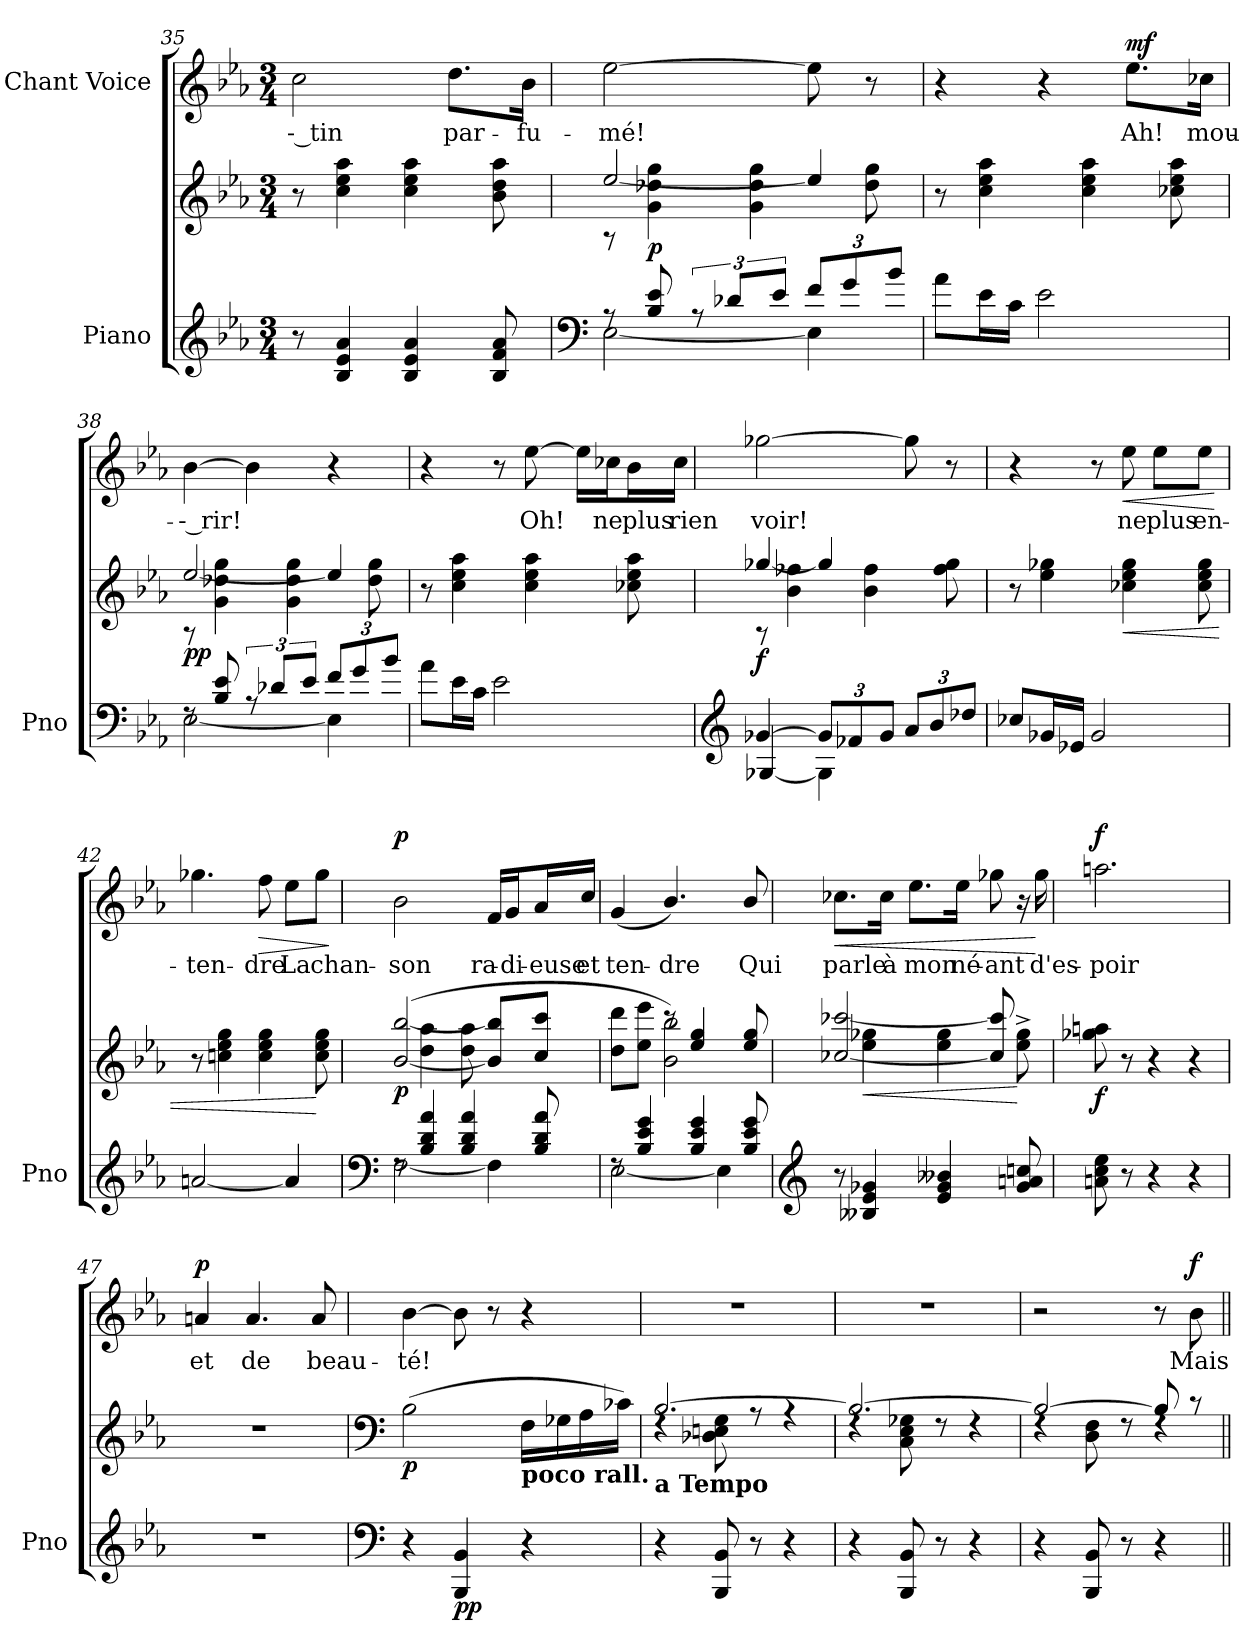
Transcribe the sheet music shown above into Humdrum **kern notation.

**kern	**kern	**dynam	**kern	**text	**dynam
*part2	*part2	*part2	*part1	*part1	*part1
*staff3	*staff2	*staff2/3	*staff1	*staff1	*staff1
*I"Piano	*	*	*I"Chant Voice	*	*
*I'Pno	*	*	*	*	*
!!LO:LB:g=z
*clefG2	*clefG2	*	*clefG2	*	*
*k[b-e-a-]	*k[b-e-a-]	*	*k[b-e-a-]	*	*
*M3/4	*M3/4	*	*M3/4	*	*
=35	=35	=35	=35	=35	=35
!	!	!	!	!LO:LY:b	!
8r	8r	.	2cc\	-- tin	.
4B-/ 4e-/ 4a-/	4cc\ 4ee-\ 4aa-\	.	.	.	.
4B-/ 4e-/ 4a-/	4cc\ 4ee-\ 4aa-\	.	.	.	.
!	!	!	!	!LO:LY:b	!
.	.	.	8.dd\L	par-	.
8B-/ 8f/ 8a-/	8b-\ 8dd\ 8aa-\	.	.	.	.
!	!	!	!	!LO:LY:b	!
.	.	.	16b-\Jk	-fu-	.
=36	=36	=36	=36	=36	=36
*clefF4	*	*	*	*	*
*^	*^	*	*	*	*
!	!	!	!	!	!	!LO:LY:b	!
8rA	[2E-\	8rA	[2ee-/	.	[2ee-\	-mé!	.
!	!	!	!	!LO:DY:a=2	!	!	!
8B-/ 8e-/	.	4g\ 4dd-X\ 4gg\	.	p	.	.	.
12rA	.	.	.	.	.	.	.
12d-X/L	.	.	.	.	.	.	.
.	.	4g\ 4dd-\ 4gg\	.	.	.	.	.
12e-/J	.	.	.	.	.	.	.
*Xbrackettup	*	*	*	*	*	*	*
12f/L	4E-\]	.	4ee-/]	.	8ee-\]	.	.
12g/	.	.	.	.	.	.	.
.	.	8dd-\ 8gg\	.	.	8r	.	.
12b-/J	.	.	.	.	.	.	.
*v	*v	*	*	*	*	*	*
*	*v	*v	*	*	*	*
=37	=37	=37	=37	=37	=37
8a-\L	8r	.	4r	.	.
16e-\L	4cc\ 4ee-\ 4aa-\	.	.	.	.
16c\JJ	.	.	.	.	.
2e-\	.	.	4r	.	.
.	4cc\ 4ee-\ 4aa-\	.	.	.	.
!	!	!	!	!LO:LY:b	!LO:DY:a
.	.	.	8.ee-\L	Ah!	mf
.	8cc-X\ 8ee-\ 8aa-\	.	.	.	.
!	!	!	!	!LO:LY:b	!
.	.	.	16cc-X\Jk	mou-	.
!!LO:LB:g=z
=38	=38	=38	=38	=38	=38
*^	*^	*	*	*	*
!	!	!	!	!LO:DY:b	!	!LO:LY:b	!
8rF	[2E-\	8rA	[2ee-/	pp	[4b-\	-- rir!	.
8B-/ 8e-/	.	4g\ 4dd-X\ 4gg\	.	.	.	.	.
*brackettup	*	*	*	*	*	*	*
12rA	.	.	.	.	4b-\]	.	.
12d-X/L	.	.	.	.	.	.	.
.	.	4g\ 4dd-\ 4gg\	.	.	.	.	.
12e-/J	.	.	.	.	.	.	.
*Xbrackettup	*	*	*	*	*	*	*
12f/L	4E-\]	.	4ee-/]	.	4r	.	.
12g/	.	.	.	.	.	.	.
.	.	8dd-\ 8gg\	.	.	.	.	.
12b-/J	.	.	.	.	.	.	.
*v	*v	*	*	*	*	*	*
*	*v	*v	*	*	*	*
=39	=39	=39	=39	=39	=39
8a-\L	8r	.	4r	.	.
16e-\L	4cc\ 4ee-\ 4aa-\	.	.	.	.
16c\JJ	.	.	.	.	.
2e-\	.	.	8r	.	.
!	!	!	!	!LO:LY:b	!LO:DY:a
!	!	!	!	!	!LO:DY:n=1:a
.	4cc\ 4ee-\ 4aa-\	.	[8ee-\	Oh!	other-dynamics f
.	.	.	16ee-\LL]	.	.
!	!	!	!	!LO:LY:b	!
.	.	.	16cc-X\J	ne	.
!	!	!	!	!LO:LY:b	!
.	8cc-X\ 8ee-\ 8aa-\	.	16b-\L	plus	.
!	!	!	!	!LO:LY:b	!
.	.	.	16cc-\JJ	rien	.
=40	=40	=40	=40	=40	=40
*clefG2	*	*	*	*	*
*^	*^	*	*	*	*
!	!	!	!	!LO:DY:b	!	!LO:LY:b	!
[4g-X/	[4G-X:/	8rA	[4gg-X/	f	[2gg-X\	voir!	.
.	.	4b-\ 4ff-X\	.	.	.	.	.
12g-/L]	4G-\]	.	4gg-/]	.	.	.	.
12f-X/	.	.	.	.	.	.	.
.	.	4b-\ 4ff-\	.	.	.	.	.
12g-/J	.	.	.	.	.	.	.
12a-/L	4reyy	.	4ryy	.	8gg-\]	.	.
12b-/	.	.	.	.	.	.	.
.	.	8ff-\ 8gg-\	.	.	8r	.	.
12dd-X/J	.	.	.	.	.	.	.
*v	*v	*	*	*	*	*	*
*	*v	*v	*	*	*	*
!!LO:PB:g=z
=41	=41	=41	=41	=41	=41
8cc-X/L	8r	.	4r	.	.
16g-X/L	4ee-\ 4gg-X\	.	.	.	.
16e-X/JJ	.	.	.	.	.
2g-/	.	.	8r	.	.
!	!	!LO:HP:b	!	!LO:LY:b	!LO:HP:b
.	4cc-X\ 4ee-\ 4gg-\	<	8ee-\	ne	<
!	!	!	!	!LO:LY:b	!
.	.	.	8ee-\L	plus	.
!	!	!	!	!LO:LY:b	!
.	8cc-\ 8ee-\ 8gg-\	.	8ee-\J	en-	.
.	.	.	.	.	[
=42	=42	=42	=42	=42	=42
!	!	!	!	!LO:LY:b	!
[2an/	8r	.	4.gg-X\	-ten-	.
.	4ccn\ 4ee-\ 4gg\	.	.	.	.
!	!	!	!	!LO:LY:b	!LO:HP:b
.	4cc\ 4ee-\ 4gg\	.	8ff\	-dre	>
!	!	!	!	!LO:LY:b	!
4a/]	.	.	8ee-\L	La	.
!	!	!	!	!LO:LY:b	!
.	8cc\ 8ee-\ 8gg\	[	8gg-\J	chan-	.
.	.	.	.	.	]
=43	=43	=43	=43	=43	=43
*clefF4	*	*	*	*	*
*^	*^	*	*	*	*
!	!	!	!	!LO:DY:b	!	!LO:LY:b	!LO:DY:a
8rF	[2F\	8rDyy	(>[2b-/ [2bb-/	p	2b-\	-son	p
4B-/ 4d/ 4a-/	.	4dd\ 4aa-\	.	.	.	.	.
4B-/ 4d/ 4a-/	.	8dd\ 8aa-\	.	.	.	.	.
!	!	!	!	!	!	!LO:LY:b	!
.	4F\]	8rDyy	8b-/] 8bb-/]L	.	16f/LL	ra-	.
!	!	!	!	!	!	!LO:LY:b	!
.	.	.	.	.	16g/J	-di-	.
!	!	!	!	!	!	!LO:LY:b	!
8B-/ 8d/ 8a-/	.	8rFyy	8cc/ 8ccc/J	.	16a-/L	-euse	.
!	!	!	!	!	!	!LO:LY:b	!
.	.	.	.	.	16cc/JJ	et	.
!!LO:LB:g=z
=44	=44	=44	=44	=44	=44	=44	=44
!	!	!	!	!	!	!LO:LY:b	!
8rF	[2E-\	8dd\ 8ddd\L	4reyy	.	(<4g/	ten-	.
4B-/ 4e-/ 4g/	.	8ee-\ 8eee-\J	.	.	.	.	.
!	!	!	!	!	!	!LO:LY:b	!
.	.	8rccc	2b-\ 2bb-\)	.	4.b-/)	-dre	.
4B-/ 4e-/ 4g/	.	4ee-/ 4gg/	.	.	.	.	.
.	4E-\]	.	.	.	.	.	.
!	!	!	!	!	!	!LO:LY:b	!
8B-/ 8e-/ 8g/	.	8ee-/ 8gg/	.	.	8b-/	Qui	.
*v	*v	*	*	*	*	*	*
=45	=45	=45	=45	=45	=45	=45
*clefG2	*	*	*	*	*	*
!	!	!	!	!	!LO:LY:b	!LO:HP:b
8r	8rDyy	[2cc-X/ [2ccc-X/	.	8.cc-X\L	parle	<
!	!	!	!LO:HP:b	!	!	!
4B--X/ 4e-/ 4g-X/	4ee-\ 4gg-X\	.	<	.	.	.
!	!	!	!	!	!LO:LY:b	!
.	.	.	.	16cc-\Jk	à	.
!	!	!	!	!	!LO:LY:b	!
.	.	.	.	8.ee-\L	mon	.
4e-/ 4g-/ 4b--X/	4ee-\ 4gg-\	.	.	.	.	.
!	!	!	!	!	!LO:LY:b	!
.	.	.	.	16ee-\Jk	né-	.
!	!	!	!	!	!LO:LY:b	!
.	.	8cc-/] 8ccc-/]	.	8gg-X\	-ant	.
8g-/ 8an/ 8ccn/	8ee-\^ 8gg-\^	8rgyy	[	16r	.	.
!	!	!	!	!	!LO:LY:b	!
.	.	.	.	16gg-\	d'es-	[
*	*v	*v	*	*	*	*
=46	=46	=46	=46	=46	=46
!	!	!LO:DY:b	!	!LO:LY:b	!LO:DY:a
8an\ 8cc\ 8ee-\	8gg-X\ 8aan\	f	2.aan\	-poir	f
8r	8r	.	.	.	.
4r	4r	.	.	.	.
4r	4r	.	.	.	.
!!LO:LB:g=z
=47	=47	=47	=47	=47	=47
!	!	!	!	!LO:LY:b	!LO:DY:a
2.r	2.r	.	4an/	et	p
!	!	!	!	!LO:LY:b	!
.	.	.	4.a/	de	.
!	!	!	!	!LO:LY:b	!
.	.	.	8a/	beau-	.
=48	=48	=48	=48	=48	=48
*clefF4	*clefF4	*	*	*	*
!	!	!LO:DY:b	!	!LO:LY:b	!
*	*	*	*^	*	*
*	*	*	*	*^	*	*
*	*	*	*	*	*^	*	*
4r	(>2B-\	p	[4b-\	2ryy	2ryy	2ryy	-té!	.
!	!	!LO:DY:b=2	!	!	!	!	!	!
4BBB-/ 4BB-/	.	pp	8b-\]	.	.	.	.	.
.	.	.	8r	.	.	.	.	.
*	*	*	*MM68	*	*	*	*	*
!	!LO:TX:b:B:t=poco rall.	!	!	!	!	!	!	!
4r	16F\LL	.	4r	16ryy	8ryy	8.ryy	.	.
*	*	*	*MM66	*	*	*	*	*
.	16G-X\	.	.	8.ryy	.	.	.	.
*	*	*	*MM64	*	*	*	*	*
.	16A-\	.	.	.	8ryy	.	.	.
*	*	*	*MM62	*	*	*	*	*
.	16c-X\JJ)	.	.	.	.	16ryy	.	.
*	*	*	*v	*v	*v	*v	*	*
=49	=49	=49	=49	=49	=49
*	*	*	*MM72	*	*
*	*^	*	*^	*	*
*	*	*	*	*	*^	*	*
*	*	*	*	*	*	*^	*	*
!	!LO:TX:b:B:t=a Tempo	!	!	!	!	!	!	!	!
*	*	*	*	*v	*v	*v	*v	*	*
4r	[2.B-/	4rF	.	2.r	.	.
8BBB-/ 8BB-/	.	8D-X\ 8En\ 8G\	.	.	.	.
8r	.	8rA	.	.	.	.
4r	.	4rA	.	.	.	.
!!LO:LB:g=z
=50	=50	=50	=50	=50	=50	=50
4r	2.B-/_	4rF	.	2.r	.	.
8BBB-/ 8BB-/	.	8C\ 8E-\ 8G-X\	.	.	.	.
8r	.	8rF	.	.	.	.
4r	.	4rF	.	.	.	.
=51	=51	=51	=51	=51	=51	=51
4r	2B-/_	4rF	.	2r	.	.
8BBB-/ 8BB-/	.	8D\ 8F\	.	.	.	.
8r	.	8rF	.	.	.	.
4r	8B-/]	4rF	.	8r	.	.
!	!	!	!	!	!LO:LY:b	!LO:DY:a
.	8r	.	.	8b-\	Mais	f
*	*v	*v	*	*	*	*
=||	=||	=||	=||	=||	=||
*-	*-	*-	*-	*-	*-
